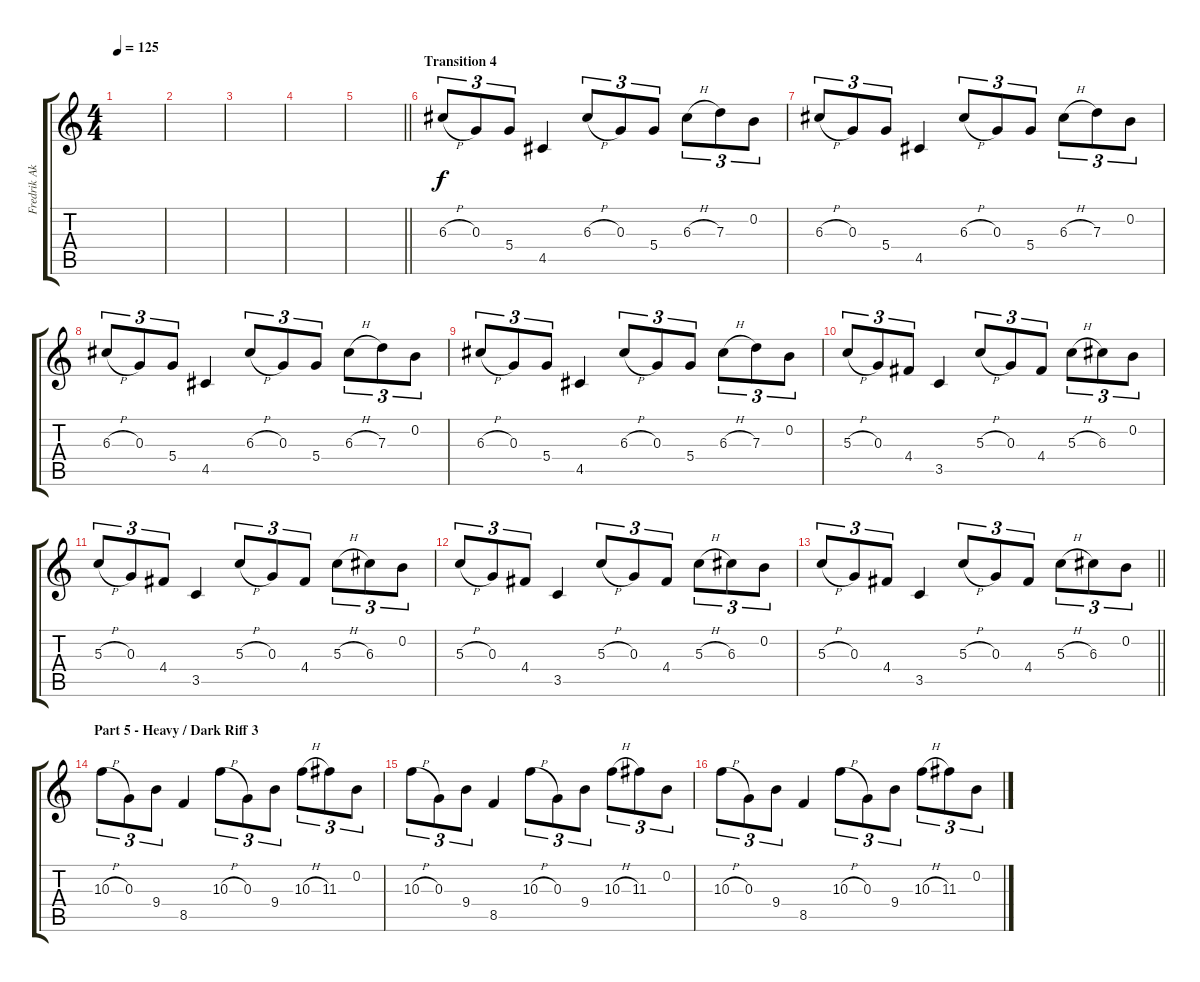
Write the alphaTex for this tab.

\track ("Fredrik Akesson" "Fredrik Ak") {instrument electricguitarjazz}
\staff {score tabs}
\tuning (E4 B3 G3 D3 A2 E2) {hide}
\ts (4 4)
\tempo 125
\clef g2
\ks c
|
|
|
|
\barLineRight lightlight
|
\section ("" "Transition 4")
6.3{h}.8{tu (3 2) volume 8} 0.3.8{tu (3 2)} 5.4.8{tu (3 2)} 4.5.4 6.3{h}.8{tu (3 2)} 0.3.8{tu (3 2)} 5.4.8{tu (3 2)} 6.3{h}.8{tu (3 2)} 7.3.8{tu (3 2)} 0.2.8{tu (3 2)} |
6.3{h}.8{tu (3 2)} 0.3.8{tu (3 2)} 5.4.8{tu (3 2)} 4.5.4 6.3{h}.8{tu (3 2)} 0.3.8{tu (3 2)} 5.4.8{tu (3 2)} 6.3{h}.8{tu (3 2)} 7.3.8{tu (3 2)} 0.2.8{tu (3 2)} |
6.3{h}.8{tu (3 2)} 0.3.8{tu (3 2)} 5.4.8{tu (3 2)} 4.5.4 6.3{h}.8{tu (3 2)} 0.3.8{tu (3 2)} 5.4.8{tu (3 2)} 6.3{h}.8{tu (3 2)} 7.3.8{tu (3 2)} 0.2.8{tu (3 2)} |
6.3{h}.8{tu (3 2)} 0.3.8{tu (3 2)} 5.4.8{tu (3 2)} 4.5.4 6.3{h}.8{tu (3 2)} 0.3.8{tu (3 2)} 5.4.8{tu (3 2)} 6.3{h}.8{tu (3 2)} 7.3.8{tu (3 2)} 0.2.8{tu (3 2)} |
5.3{h}.8{tu (3 2)} 0.3.8{tu (3 2)} 4.4.8{tu (3 2)} 3.5.4 5.3{h}.8{tu (3 2)} 0.3.8{tu (3 2)} 4.4.8{tu (3 2)} 5.3{h}.8{tu (3 2)} 6.3.8{tu (3 2)} 0.2.8{tu (3 2)} |
5.3{h}.8{tu (3 2)} 0.3.8{tu (3 2)} 4.4.8{tu (3 2)} 3.5.4 5.3{h}.8{tu (3 2)} 0.3.8{tu (3 2)} 4.4.8{tu (3 2)} 5.3{h}.8{tu (3 2)} 6.3.8{tu (3 2)} 0.2.8{tu (3 2)} |
5.3{h}.8{tu (3 2)} 0.3.8{tu (3 2)} 4.4.8{tu (3 2)} 3.5.4 5.3{h}.8{tu (3 2)} 0.3.8{tu (3 2)} 4.4.8{tu (3 2)} 5.3{h}.8{tu (3 2)} 6.3.8{tu (3 2)} 0.2.8{tu (3 2)} |
\barLineRight lightlight
5.3{h}.8{tu (3 2)} 0.3.8{tu (3 2)} 4.4.8{tu (3 2)} 3.5.4 5.3{h}.8{tu (3 2)} 0.3.8{tu (3 2)} 4.4.8{tu (3 2)} 5.3{h}.8{tu (3 2)} 6.3.8{tu (3 2)} 0.2.8{tu (3 2)} |
\section ("" "Part 5 - Heavy / Dark Riff 3")
10.3{h}.8{tu (3 2) volume 10} 0.3.8{tu (3 2)} 9.4.8{tu (3 2)} 8.5.4 10.3{h}.8{tu (3 2)} 0.3.8{tu (3 2)} 9.4.8{tu (3 2)} 10.3{h}.8{tu (3 2)} 11.3.8{tu (3 2)} 0.2.8{tu (3 2)} |
10.3{h}.8{tu (3 2)} 0.3.8{tu (3 2)} 9.4.8{tu (3 2)} 8.5.4 10.3{h}.8{tu (3 2)} 0.3.8{tu (3 2)} 9.4.8{tu (3 2)} 10.3{h}.8{tu (3 2)} 11.3.8{tu (3 2)} 0.2.8{tu (3 2)} |
10.3{h}.8{tu (3 2)} 0.3.8{tu (3 2)} 9.4.8{tu (3 2)} 8.5.4 10.3{h}.8{tu (3 2)} 0.3.8{tu (3 2)} 9.4.8{tu (3 2)} 10.3{h}.8{tu (3 2)} 11.3.8{tu (3 2)} 0.2.8{tu (3 2)}
